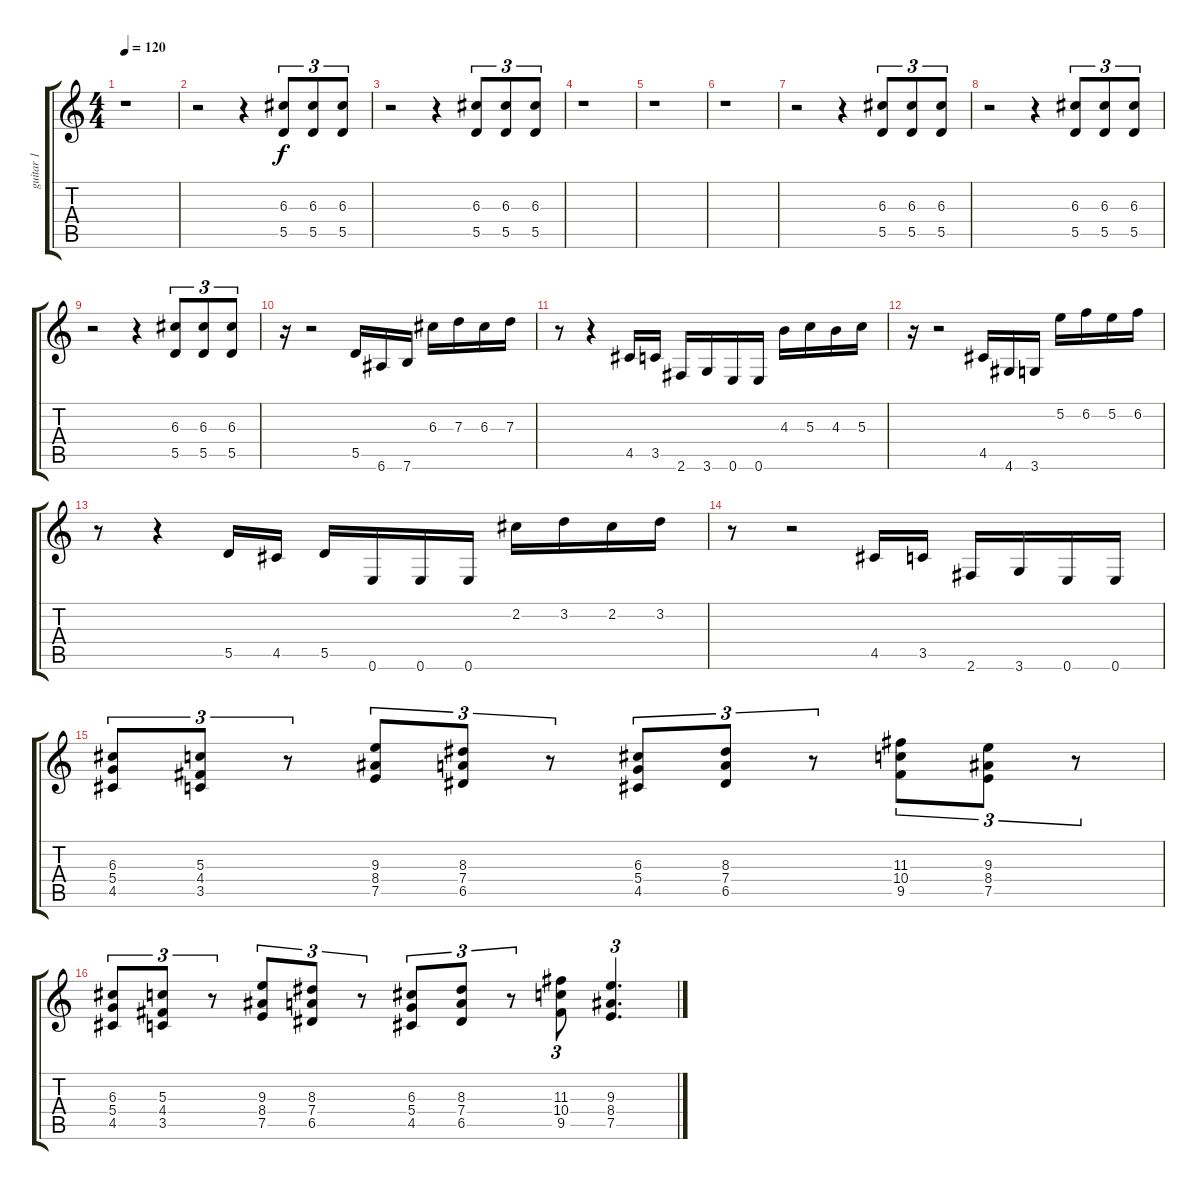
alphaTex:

\track ("guitar 1" "guitar 1") {instrument overdrivenguitar}
\staff {score tabs}
\tuning (E4 B3 G3 D3 A2 E2) {hide}
\ts (4 4)
\tempo 120
\clef g2
\ks c
r.1{dy f} |
r.2 r.4 (6.3 5.5).8{tu (3 2)} (6.3 5.5).8{tu (3 2)} (6.3 5.5).8{tu (3 2)} |
r.2 r.4 (6.3 5.5).8{tu (3 2)} (6.3 5.5).8{tu (3 2)} (6.3 5.5).8{tu (3 2)} |
r.1 |
r.1 |
r.1 |
r.2 r.4 (6.3 5.5).8{tu (3 2)} (6.3 5.5).8{tu (3 2)} (6.3 5.5).8{tu (3 2)} |
r.2 r.4 (6.3 5.5).8{tu (3 2)} (6.3 5.5).8{tu (3 2)} (6.3 5.5).8{tu (3 2)} |
r.2 r.4 (6.3 5.5).8{tu (3 2)} (6.3 5.5).8{tu (3 2)} (6.3 5.5).8{tu (3 2)} |
r.16 r.2 5.5.16 6.6.16 7.6.16 6.3.16 7.3.16 6.3.16 7.3.16 |
r.8 r.4 4.5.16 3.5.16 2.6.16 3.6.16 0.6.16 0.6.16 4.3.16 5.3.16 4.3.16 5.3.16 |
r.16 r.2 4.5.16 4.6.16 3.6.16 5.2.16 6.2.16 5.2.16 6.2.16 |
r.8 r.4 5.5.16 4.5.16 5.5.16 0.6.16 0.6.16 0.6.16 2.2.16 3.2.16 2.2.16 3.2.16 |
r.8 r.2 4.5.16 3.5.16 2.6.16 3.6.16 0.6.16 0.6.16 |
(6.3 5.4 4.5).8{tu (3 2)} (5.3 4.4 3.5).8{tu (3 2)} r.8{tu (3 2)} (9.3 8.4 7.5).8{tu (3 2)} (8.3 7.4 6.5).8{tu (3 2)} r.8{tu (3 2)} (6.3 5.4 4.5).8{tu (3 2)} (8.3 7.4 6.5).8{tu (3 2)} r.8{tu (3 2)} (11.3 10.4 9.5).8{tu (3 2)} (9.3 8.4 7.5).8{tu (3 2)} r.8{tu (3 2)} |
(6.3 5.4 4.5).8{tu (3 2)} (5.3 4.4 3.5).8{tu (3 2)} r.8{tu (3 2)} (9.3 8.4 7.5).8{tu (3 2)} (8.3 7.4 6.5).8{tu (3 2)} r.8{tu (3 2)} (6.3 5.4 4.5).8{tu (3 2)} (8.3 7.4 6.5).8{tu (3 2)} r.8{tu (3 2)} (11.3 10.4 9.5).8{tu (3 2)} (9.3 8.4 7.5).4{d tu (3 2)}
